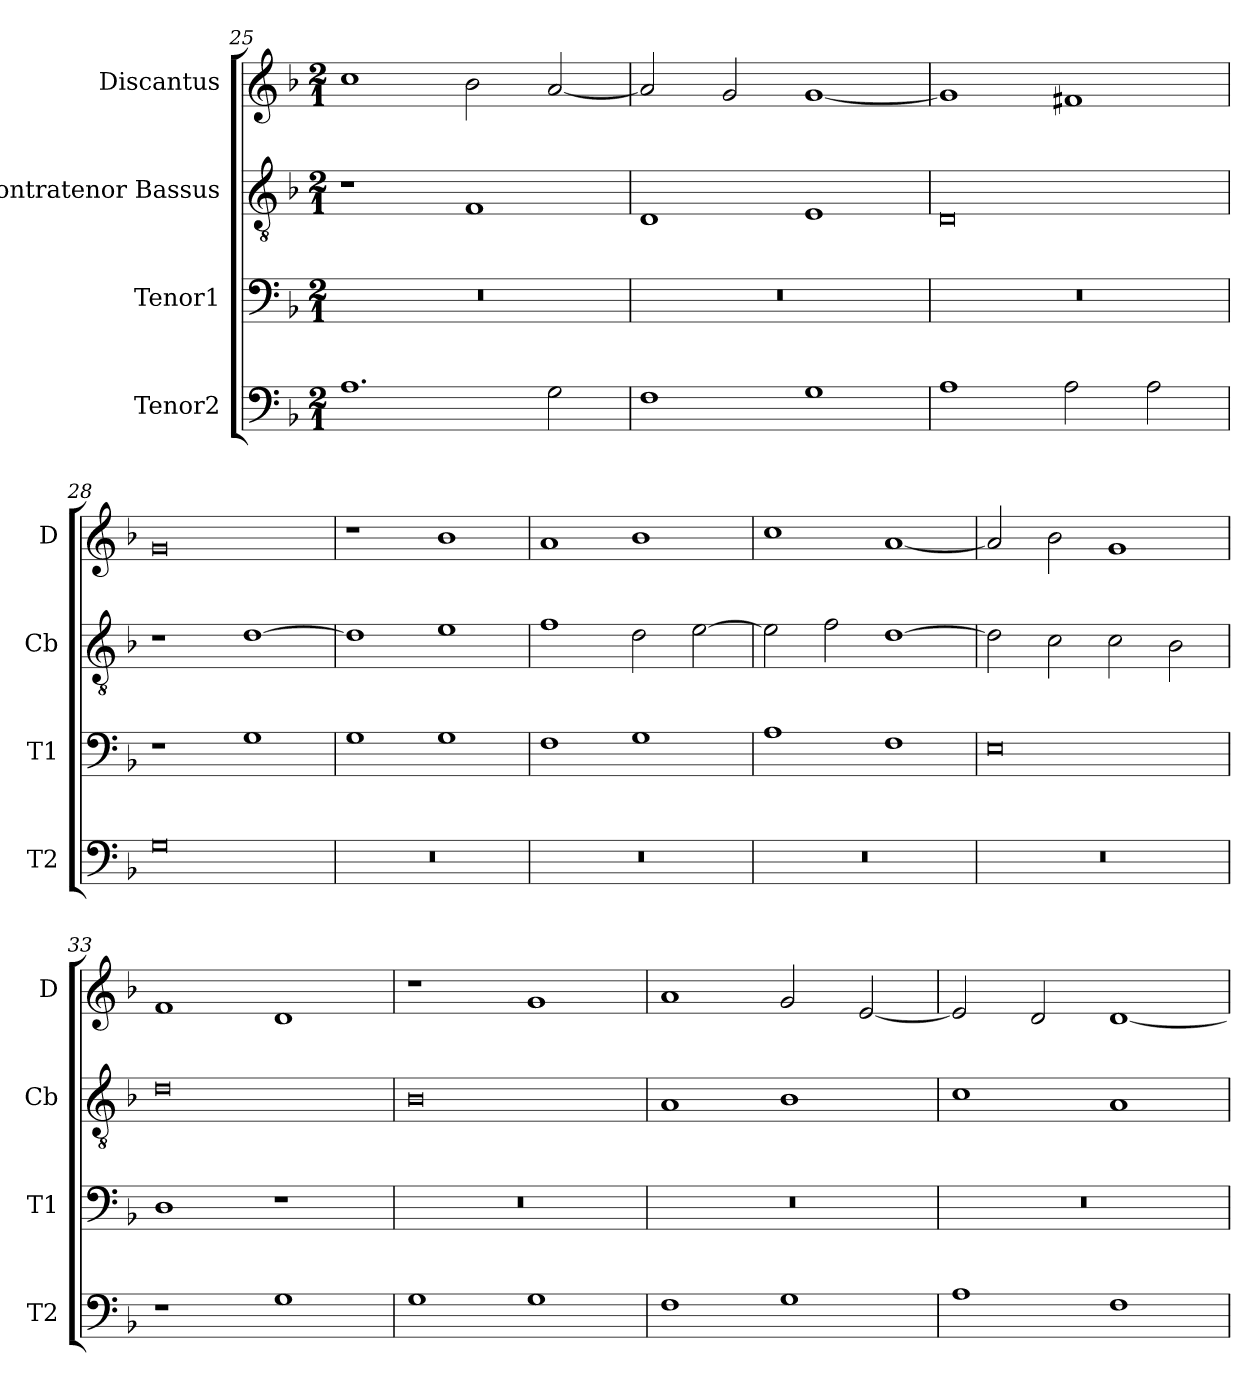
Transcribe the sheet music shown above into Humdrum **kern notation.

**kern	**kern	**kern	**kern
*part4	*part3	*part2	*part1
*staff4	*staff3	*staff2	*staff1
*I"Tenor2	*I"Tenor1	*I"Contratenor Bassus	*I"Discantus
*I'T2	*I'T1	*I'Cb	*I'D
*clefF4	*clefF4	*clefGv2	*clefG2
*k[b-]	*k[b-]	*k[b-]	*k[b-]
*M2/1	*M2/1	*M2/1	*M2/1
=25	=25	=25	=25
1.A	0r	1r	1cc
.	.	1F	2b-
2G	.	.	[2a
=26	=26	=26	=26
1F	0r	1D	2a]
.	.	.	2g
1G	.	1E	[1g
=27	=27	=27	=27
1A	0r	0D	1g]
2A	.	.	1f#X
2A	.	.	.
=28	=28	=28	=28
0G	1r	1r	0g
.	1G	[1d	.
=29	=29	=29	=29
0r	1G	1d]	1r
.	1G	1e	1b-
=30	=30	=30	=30
0r	1F	1f	1a
.	1G	2d	1b-
.	.	[2e	.
=31	=31	=31	=31
0r	1A	2e]	1cc
.	.	2f	.
.	1F	[1d	[1a
=32	=32	=32	=32
0r	0E	2d]	2a]
.	.	2c	2b-
.	.	2c	1g
.	.	2B-	.
=33	=33	=33	=33
1r	1D	0d	1f
1G	1r	.	1d
=34	=34	=34	=34
1G	0r	0B-	1r
1G	.	.	1g
=35	=35	=35	=35
1F	0r	1A	1a
1G	.	1B-	2g
.	.	.	[2e
=36	=36	=36	=36
1A	0r	1c	2e]
.	.	.	2d
1F	.	1A	[1d
=	=	=	=
*-	*-	*-	*-
